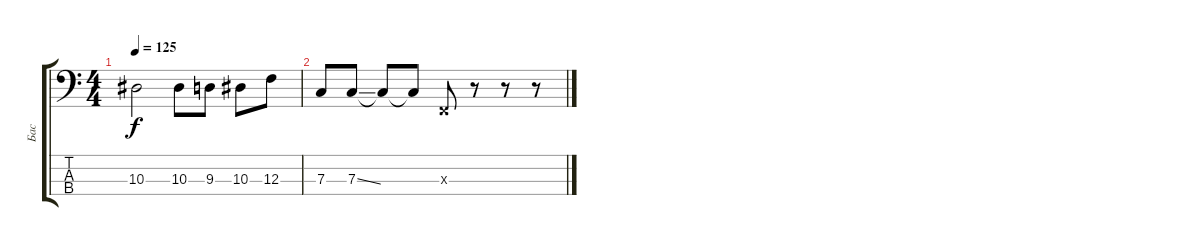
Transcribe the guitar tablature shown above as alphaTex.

\track ("Бас" "Бас") {instrument electricbassfinger}
\staff {score tabs}
\tuning (Eb2 Bb1 F1 C1) {hide}
\ts (4 4)
\tempo 125
\clef f4
\ks c
10.3.2{dy f} 10.3.8 9.3.8 10.3.8 12.3.8 |
7.3.8 7.3{ss}.8 7.3{t}.8 7.3{t}.8 0.3{x}.8 r.8 r.8 r.8
